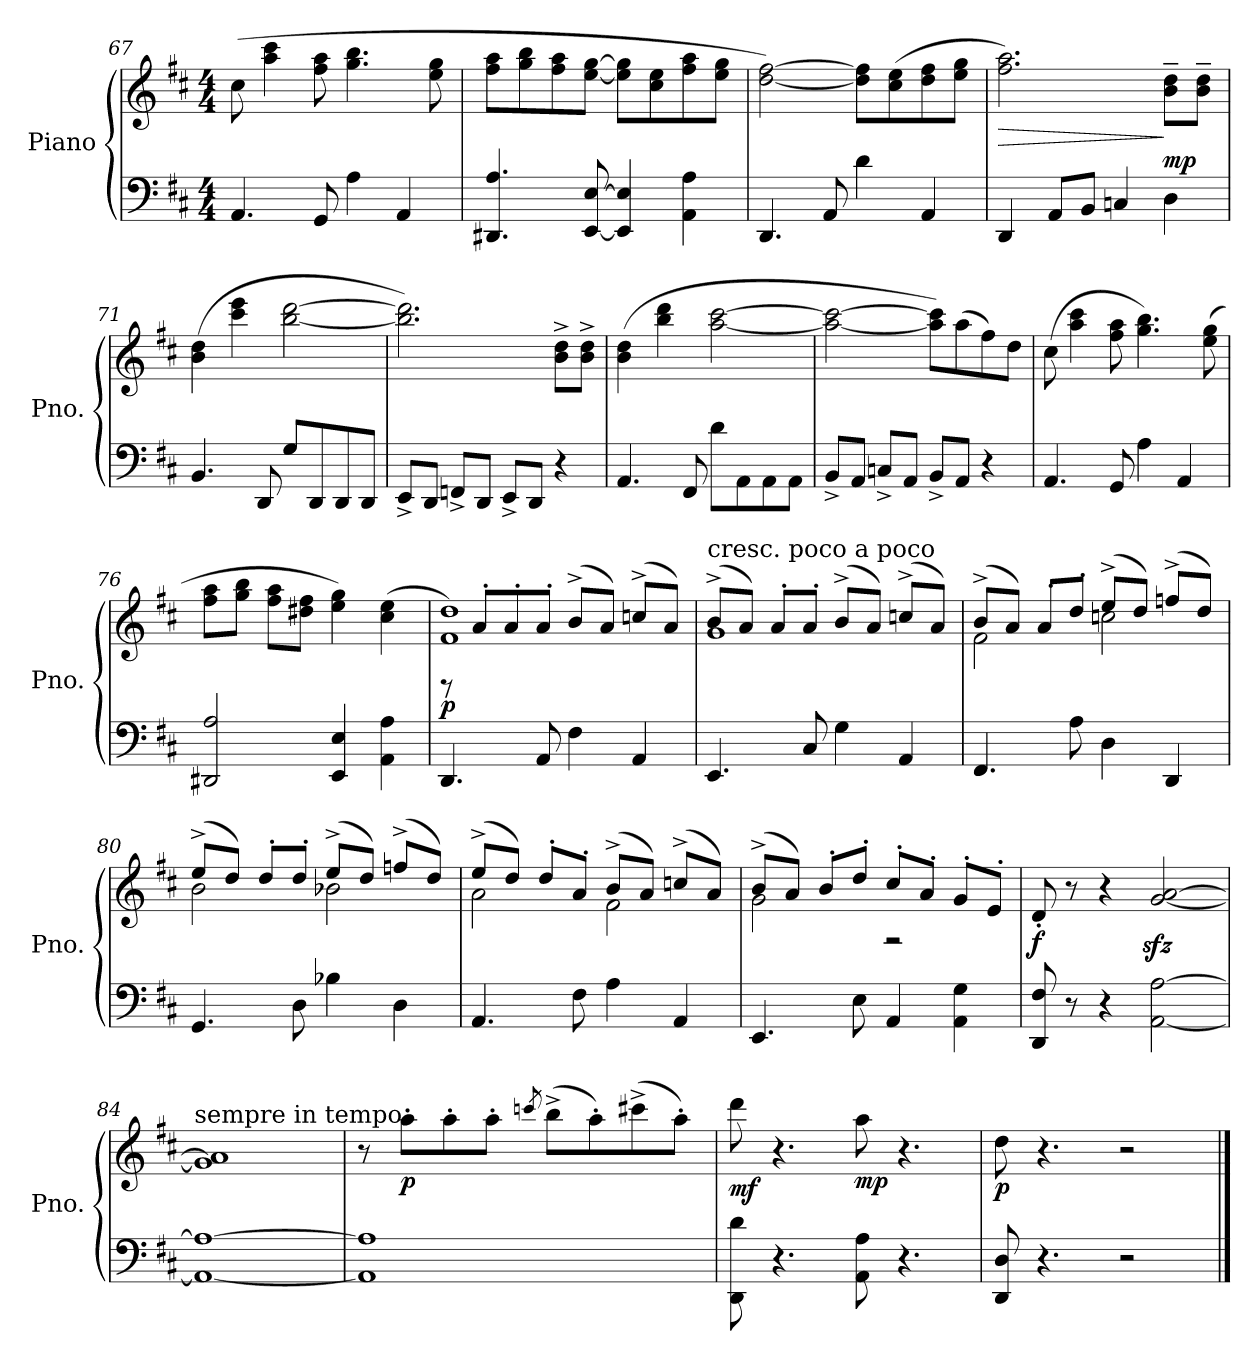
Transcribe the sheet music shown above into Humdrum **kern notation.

**kern	**kern	**dynam
*part1	*part1	*part1
*staff2	*staff1	*staff1/2
*I"Piano	*	*
*I'Pno.	*	*
*clefF4	*clefG2	*
*k[f#c#]	*k[f#c#]	*
*M4/4	*M4/4	*
=67	=67	=67
4.AA/	(8cc#\	.
.	4aa\ 4ccc#\	.
8GG/	8ff#\ 8aa\	.
4A\	4.gg\ 4.bb\	.
4AA/	.	.
.	8ee\ 8gg\	.
=68	=68	=68
4.DD#X/ 4.A/	8ff#\ 8aa\L	.
.	8gg\ 8bb\	.
.	8ff#\ 8aa\	.
[8EE/ [8E/	[8ee\ [8gg\J	.
4EE/] 4E/]	8ee\] 8gg\]L	.
.	8cc#\ 8ee\	.
4AA\ 4A\	8ff#\ 8aa\	.
.	8ee\ 8gg\J	.
=69	=69	=69
4.DD/	[2dd\ [2ff#\)	.
8AA/	.	.
4d\	8dd\] 8ff#\]L	.
.	(8cc#\ 8ee\	.
4AA/	8dd\ 8ff#\	.
.	8ee\ 8gg\J	.
=70	=70	=70
!	!	!LO:HP:b
4DD/	2.ff#\ 2.aa\)	>
8AA/L	.	.
8BB/J	.	.
4Cn/	.	.
!	!	!LO:DY:n=1:a=2
4D\	8b\~ 8dd\~L	] mp
.	8b\~ 8dd\~J	.
=71	=71	=71
4.BB/	(4b\ 4dd\	.
.	4ccc#\ 4eee\	.
8DD/	.	.
8G/L	[2bb\ [2ddd\	.
8DD/	.	.
8DD/	.	.
8DD/J	.	.
!!LO:LB:g=z
=72	=72	=72
8EE^/L	2.bb\] 2.ddd\])	.
8DD/J	.	.
8FFn^/L	.	.
8DD/J	.	.
8EE^/L	.	.
8DD/J	.	.
4r	8b\^ 8dd\^L	.
.	8b\^ 8dd\^J	.
=73	=73	=73
4.AA/	(4b\ 4dd\	.
.	4bb\ 4ddd\	.
8FF#/	.	.
8d\L	[2aa\ [2ccc#\	.
8AA\	.	.
8AA\	.	.
8AA\J	.	.
=74	=74	=74
8BB^/L	2aa\_ 2ccc#\_	.
8AA/J	.	.
8Cn^/L	.	.
8AA/J	.	.
8BB^/L	8aa\] 8ccc#\]L)	.
8AA/J	(8aa\	.
4r	8ff#\)	.
.	8dd\J	.
=75	=75	=75
4.AA/	(8cc#\	.
.	4aa\ 4ccc#\	.
8GG/	8ff#\ 8aa\	.
4A\	4.gg\ 4.bb\)	.
4AA/	.	.
.	(8ee\ 8gg\	.
=76	=76	=76
2DD#X/ 2A/	8ff#\ 8aa\L	.
.	8gg\ 8bb\J	.
.	8ff#\ 8aa\L	.
.	8dd#X\ 8ff#\J	.
4EE/ 4E/	4ee\ 4gg\)	.
4AA\ 4A\	(4cc#\ 4ee\	.
!!LO:LB:g=z
=77	=77	=77
*	*^	*
!	!	!	!LO:DY:b
4.DD/	8rD	1f# 1dd)	p
.	8a'/L	.	.
.	8a'/	.	.
8AA/	8a'/J	.	.
4F#\	(8b^/L	.	.
.	8a/J)	.	.
4AA/	(8ccn^/L	.	.
.	8a/J)	.	.
=78	=78	=78	=78
!	!LO:TX:a:t=cresc. poco a poco	!	!
4.EE/	(8b^/L	1g	.
.	8a/J)	.	.
.	8a'/L	.	.
8C#/	8a'/J	.	.
4G\	(8b^/L	.	.
.	8a/J)	.	.
4AA/	(8ccn^/L	.	.
.	8a/J)	.	.
=79	=79	=79	=79
4.FF#/	(8b^/L	2f#\	.
.	8a/J)	.	.
.	8a'/L	.	.
8A\	8dd'/J	.	.
4D\	(8ee^/L	2ccn\	.
.	8dd/J)	.	.
4DD/	(8ffn^/L	.	.
.	8dd/J)	.	.
=80	=80	=80	=80
4.GG/	(8ee^/L	2b\	.
.	8dd/J)	.	.
.	8dd'/L	.	.
8D\	8dd'/J	.	.
4B-X\	(8ee^/L	2b-X\	.
.	8dd/J)	.	.
4D\	(8ffn^/L	.	.
.	8dd/J)	.	.
=81	=81	=81	=81
4.AA/	(8ee^/L	2a\	.
.	8dd/J)	.	.
.	8dd'/L	.	.
8F#\	8a'/J	.	.
4A\	(8b^/L	2f#\	.
.	8a/J)	.	.
4AA/	(8ccn^/L	.	.
.	8a/J)	.	.
!!LO:LB:g=z	!!
=82	=82	=82	=82
4.EE/	(8b^/L	2g\	.
.	8a/J)	.	.
.	8b'/L	.	.
8E\	8dd'/J	.	.
4AA/	8cc#'/L	2r	.
.	8a'/J	.	.
4AA\ 4G\	8g'/L	.	.
.	8e'/J	.	.
*	*v	*v	*
=83	=83	=83
!	!	!LO:DY:b
8DD/ 8F#/	8d'/	f
8r	8r	.
4r	4r	.
[2AA\ [2A\	[2g/zz< [2a/zz<	.
=84	=84	=84
!	!LO:TX:a:t=sempre in tempo	!
1AA_ 1A_	1g] 1a]	.
=85	=85	=85
1AA] 1A]	8r	.
!	!	!LO:DY:b
.	8aa'\L	p
.	8aa'\	.
.	8aa'\J	.
.	8qcccn/	.
.	(8bb^\L	.
.	8aa'\)	.
.	(8ccc#X^\	.
.	8aa'\J)	.
=86	=86	=86
!	!	!LO:DY:b
8DD\ 8d\	8ddd\	mf
4.r	4.r	.
!	!	!LO:DY:b
8AA\ 8A\	8aa\	mp
4.r	4.r	.
=87	=87	=87
!	!	!LO:DY:b
8DD/ 8D/	8dd\	p
4.r	4.r	.
2r	2r	.
==	==	==
*-	*-	*-
